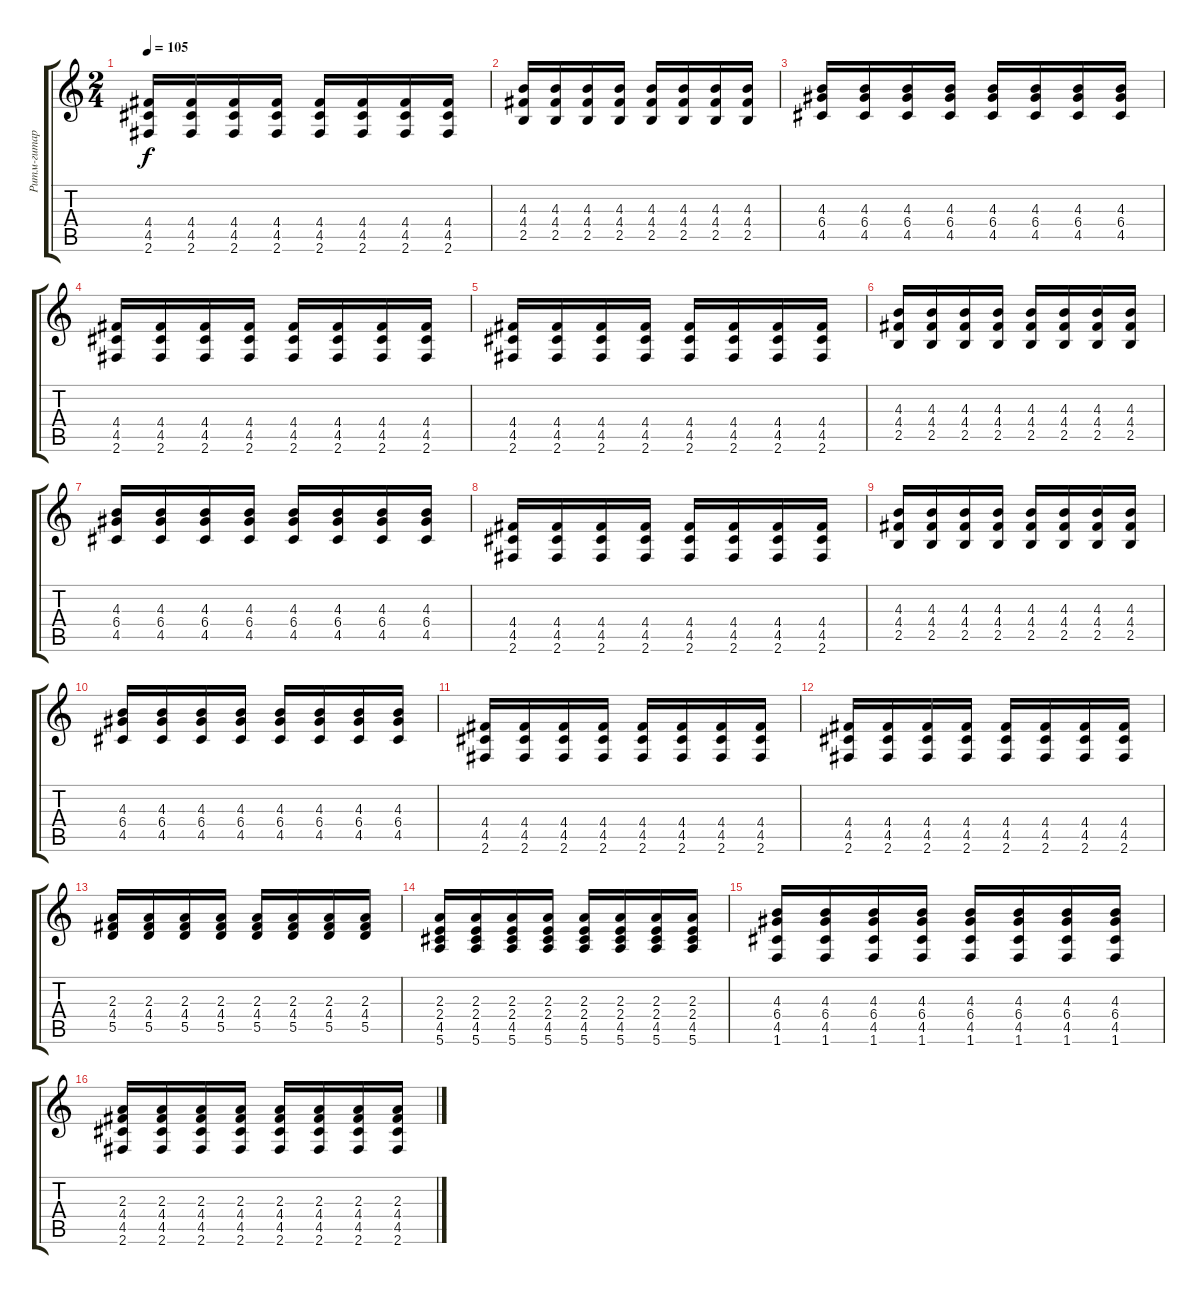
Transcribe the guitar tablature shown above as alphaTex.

\track ("Ритм-гитара " "Ритм-гитар") {instrument overdrivenguitar}
\staff {score tabs}
\tuning (E4 B3 G3 D3 A2 E2) {hide}
\ts (2 4)
\tempo 105
\clef g2
\ks c
(4.4 4.5 2.6).16{dy f} (4.4 4.5 2.6).16 (4.4 4.5 2.6).16 (4.4 4.5 2.6).16 (4.4 4.5 2.6).16 (4.4 4.5 2.6).16 (4.4 4.5 2.6).16 (4.4 4.5 2.6).16 |
(4.3 4.4 2.5).16 (4.3 4.4 2.5).16 (4.3 4.4 2.5).16 (4.3 4.4 2.5).16 (4.3 4.4 2.5).16 (4.3 4.4 2.5).16 (4.3 4.4 2.5).16 (4.3 4.4 2.5).16 |
(4.3 6.4 4.5).16 (4.3 6.4 4.5).16 (4.3 6.4 4.5).16 (4.3 6.4 4.5).16 (4.3 6.4 4.5).16 (4.3 6.4 4.5).16 (4.3 6.4 4.5).16 (4.3 6.4 4.5).16 |
(4.4 4.5 2.6).16 (4.4 4.5 2.6).16 (4.4 4.5 2.6).16 (4.4 4.5 2.6).16 (4.4 4.5 2.6).16 (4.4 4.5 2.6).16 (4.4 4.5 2.6).16 (4.4 4.5 2.6).16 |
(4.4 4.5 2.6).16 (4.4 4.5 2.6).16 (4.4 4.5 2.6).16 (4.4 4.5 2.6).16 (4.4 4.5 2.6).16 (4.4 4.5 2.6).16 (4.4 4.5 2.6).16 (4.4 4.5 2.6).16 |
(4.3 4.4 2.5).16 (4.3 4.4 2.5).16 (4.3 4.4 2.5).16 (4.3 4.4 2.5).16 (4.3 4.4 2.5).16 (4.3 4.4 2.5).16 (4.3 4.4 2.5).16 (4.3 4.4 2.5).16 |
(4.3 6.4 4.5).16 (4.3 6.4 4.5).16 (4.3 6.4 4.5).16 (4.3 6.4 4.5).16 (4.3 6.4 4.5).16 (4.3 6.4 4.5).16 (4.3 6.4 4.5).16 (4.3 6.4 4.5).16 |
(4.4 4.5 2.6).16 (4.4 4.5 2.6).16 (4.4 4.5 2.6).16 (4.4 4.5 2.6).16 (4.4 4.5 2.6).16 (4.4 4.5 2.6).16 (4.4 4.5 2.6).16 (4.4 4.5 2.6).16 |
(4.3 4.4 2.5).16 (4.3 4.4 2.5).16 (4.3 4.4 2.5).16 (4.3 4.4 2.5).16 (4.3 4.4 2.5).16 (4.3 4.4 2.5).16 (4.3 4.4 2.5).16 (4.3 4.4 2.5).16 |
(4.3 6.4 4.5).16 (4.3 6.4 4.5).16 (4.3 6.4 4.5).16 (4.3 6.4 4.5).16 (4.3 6.4 4.5).16 (4.3 6.4 4.5).16 (4.3 6.4 4.5).16 (4.3 6.4 4.5).16 |
(4.4 4.5 2.6).16 (4.4 4.5 2.6).16 (4.4 4.5 2.6).16 (4.4 4.5 2.6).16 (4.4 4.5 2.6).16 (4.4 4.5 2.6).16 (4.4 4.5 2.6).16 (4.4 4.5 2.6).16 |
(4.4 4.5 2.6).16 (4.4 4.5 2.6).16 (4.4 4.5 2.6).16 (4.4 4.5 2.6).16 (4.4 4.5 2.6).16 (4.4 4.5 2.6).16 (4.4 4.5 2.6).16 (4.4 4.5 2.6).16 |
(2.3 4.4 5.5).16 (2.3 4.4 5.5).16 (2.3 4.4 5.5).16 (2.3 4.4 5.5).16 (2.3 4.4 5.5).16 (2.3 4.4 5.5).16 (2.3 4.4 5.5).16 (2.3 4.4 5.5).16 |
(2.3 2.4 4.5 5.6).16 (2.3 2.4 4.5 5.6).16 (2.3 2.4 4.5 5.6).16 (2.3 2.4 4.5 5.6).16 (2.3 2.4 4.5 5.6).16 (2.3 2.4 4.5 5.6).16 (2.3 2.4 4.5 5.6).16 (2.3 2.4 4.5 5.6).16 |
(4.3 6.4 4.5 1.6).16 (4.3 6.4 4.5 1.6).16 (4.3 6.4 4.5 1.6).16 (4.3 6.4 4.5 1.6).16 (4.3 6.4 4.5 1.6).16 (4.3 6.4 4.5 1.6).16 (4.3 6.4 4.5 1.6).16 (4.3 6.4 4.5 1.6).16 |
(2.3 4.4 4.5 2.6).16 (2.3 4.4 4.5 2.6).16 (2.3 4.4 4.5 2.6).16 (2.3 4.4 4.5 2.6).16 (2.3 4.4 4.5 2.6).16 (2.3 4.4 4.5 2.6).16 (2.3 4.4 4.5 2.6).16 (2.3 4.4 4.5 2.6).16
